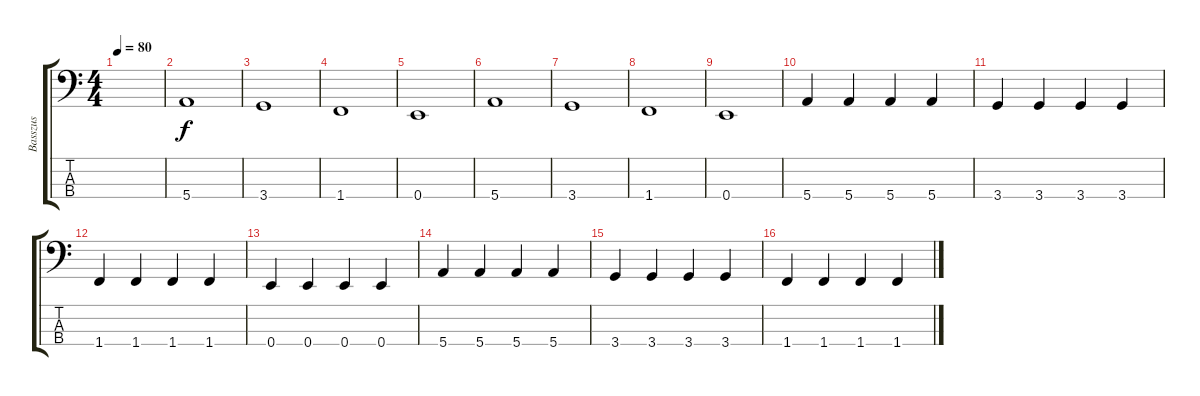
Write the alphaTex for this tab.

\track ("Basszus" "Basszus") {instrument electricbassfinger}
\staff {score tabs}
\tuning (G2 D2 A1 E1) {hide}
\ts (4 4)
\tempo 80
\clef f4
\ks c
|
5.4.1 |
3.4.1 |
1.4.1 |
0.4.1 |
5.4.1 |
3.4.1 |
1.4.1 |
0.4.1 |
5.4.4 5.4.4 5.4.4 5.4.4 |
3.4.4 3.4.4 3.4.4 3.4.4 |
1.4.4 1.4.4 1.4.4 1.4.4 |
0.4.4 0.4.4 0.4.4 0.4.4 |
5.4.4 5.4.4 5.4.4 5.4.4 |
3.4.4 3.4.4 3.4.4 3.4.4 |
1.4.4 1.4.4 1.4.4 1.4.4
